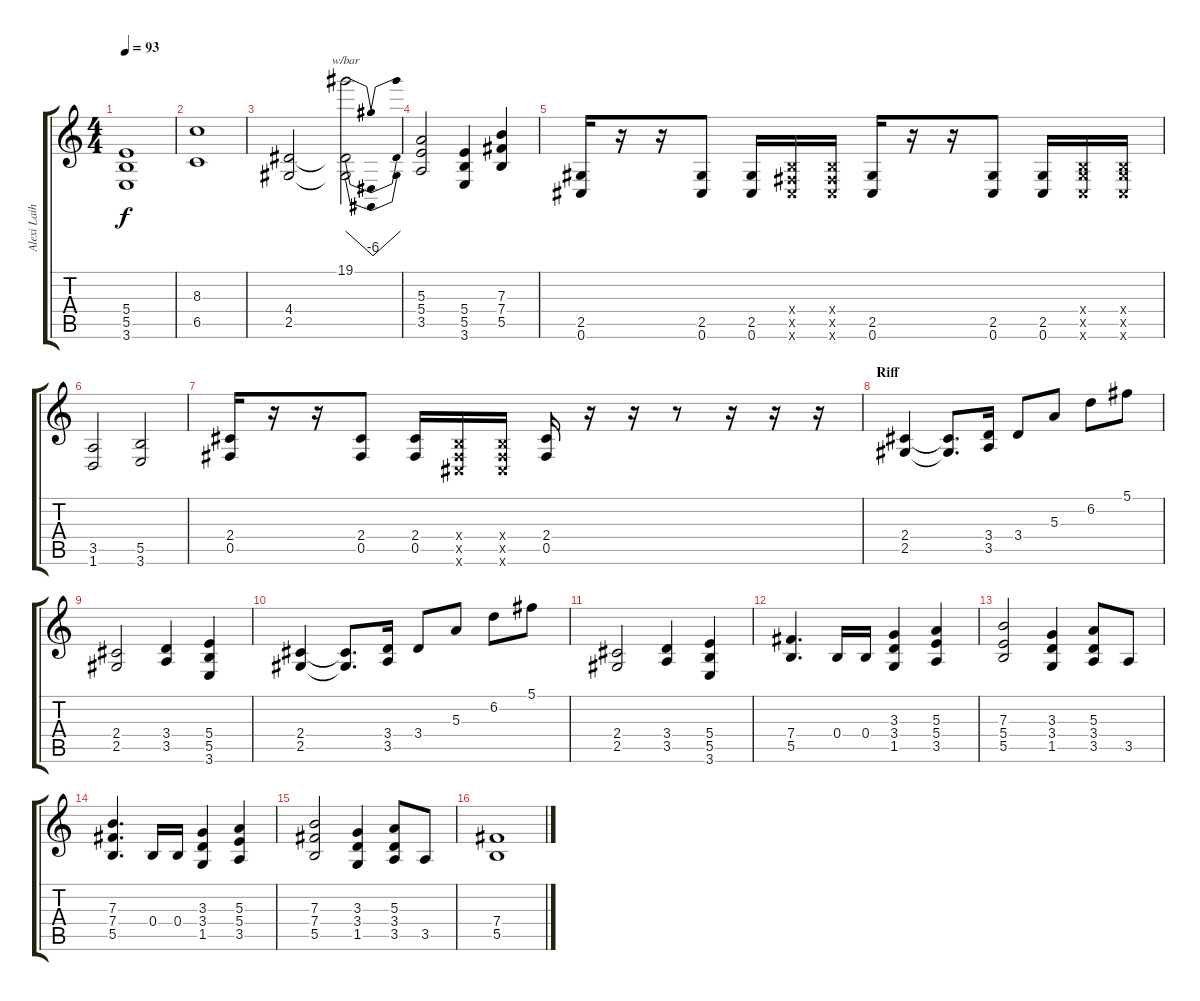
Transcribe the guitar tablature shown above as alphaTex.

\track ("Alexi Laiho" "Alexi Laih") {instrument distortionguitar}
\staff {score tabs}
\tuning (Db4 Ab3 E3 B2 Gb2 Db2) {hide}
\ts (4 4)
\tempo 93
\clef g2
\ks c
(5.4 5.5 3.6).1{dy f} |
(8.3 6.5).1 |
(4.4 2.5).2 (19.1 4.4{t} 2.5{t}).2{tbe (dip default 0 0 30 -24 60 0)} |
(5.3 5.4 3.5).2 (5.4 5.5 3.6).4 (7.3 7.4 5.5).4 |
(2.5 0.6).16 r.16 r.16 (2.5 0.6).8 (2.5 0.6).16 (0.4{x} 0.5{x} 0.6{x}).16 (0.4{x} 0.5{x} 0.6{x}).16 (2.5 0.6).16 r.16 r.16 (2.5 0.6).8 (2.5 0.6).16 (0.4{x} 2.5{x} 0.6{x}).16 (0.4{x} 2.5{x} 0.6{x}).16 |
(3.5 1.6).2 (5.5 3.6).2 |
(2.4 0.5).16 r.16 r.16 (2.4 0.5).8 (2.4 0.5).16 (0.4{x} 0.5{x} 0.6{x}).16 (0.4{x} 0.5{x} 0.6{x}).16 (2.4 0.5).16 r.16 r.16 r.8 r.16 r.16 r.16 |
\section ("" "Riff")
(2.4 2.5).4 (2.4{t} 2.5{t}).8{d} (3.4 3.5).16 3.4.8 5.3.8 6.2.8 5.1.8 |
(2.4 2.5).2 (3.4 3.5).4 (5.4 5.5 3.6).4 |
(2.4 2.5).4 (2.4{t} 2.5{t}).8{d} (3.4 3.5).16 3.4.8 5.3.8 6.2.8 5.1.8 |
(2.4 2.5).2 (3.4 3.5).4 (5.4 5.5 3.6).4 |
(7.4 5.5).4{d} 0.4.16 0.4.16 (3.3 3.4 1.5).4 (5.3 5.4 3.5).4 |
(7.3 5.4 5.5).2 (3.3 3.4 1.5).4 (5.3 3.4 3.5).8 3.5.8 |
(7.3 7.4 5.5).4{d} 0.4.16 0.4.16 (3.3 3.4 1.5).4 (5.3 5.4 3.5).4 |
(7.3 7.4 5.5).2 (3.3 3.4 1.5).4 (5.3 3.4 3.5).8 3.5.8 |
(7.4 5.5).1
